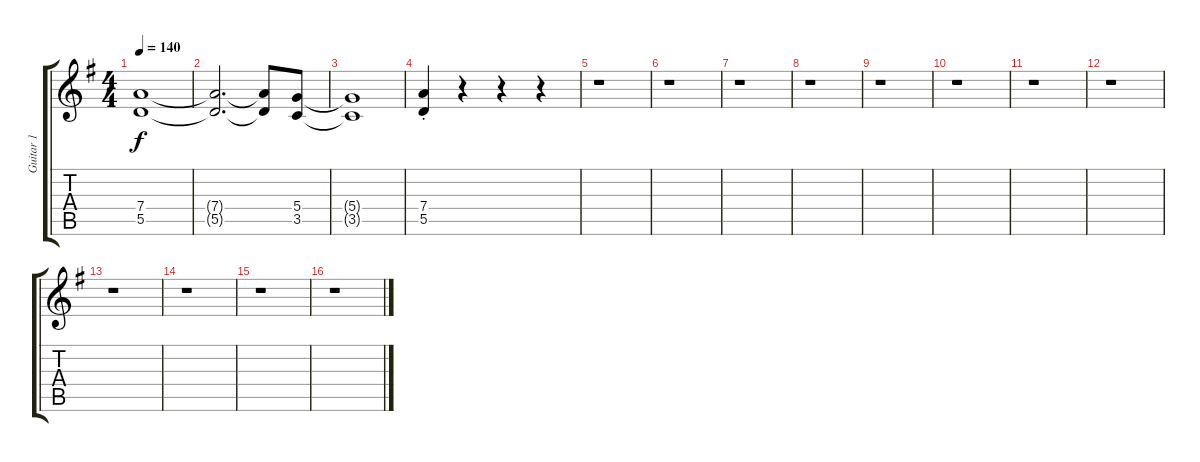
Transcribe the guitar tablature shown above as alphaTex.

\track ("Guitar 1" "Guitar 1") {instrument distortionguitar}
\staff {score tabs}
\tuning (E4 B3 G3 D3 A2 E2) {hide}
\ts (4 4)
\tempo 140
\clef g2
\ks eminor
(7.4 5.5).1{dy f} |
(7.4{t} 5.5{t}).2{d} (7.4{t} 5.5{t}).8 (5.4 3.5).8 |
(5.4{t} 3.5{t}).1 |
(7.4{st} 5.5{st}).4 r.4 r.4 r.4 |
r.1 |
r.1 |
r.1 |
r.1 |
r.1 |
r.1 |
r.1 |
r.1 |
r.1 |
r.1 |
r.1 |
r.1
